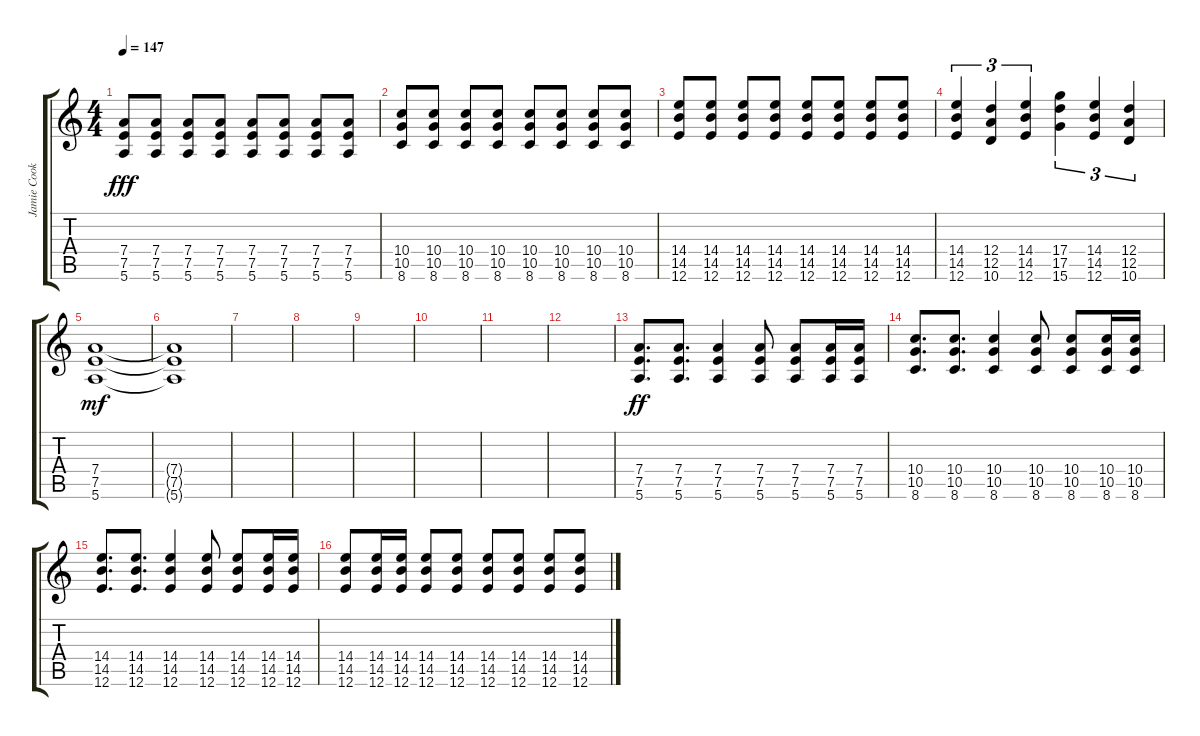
\track ("Jamie Cook" "Jamie Cook") {instrument overdrivenguitar}
\staff {score tabs}
\tuning (E4 B3 G3 D3 A2 E2) {hide}
\ts (4 4)
\tempo 147
\clef g2
\ks c
(7.4 7.5 5.6).8{dy fff} (7.4 7.5 5.6).8 (7.4 7.5 5.6).8 (7.4 7.5 5.6).8 (7.4 7.5 5.6).8 (7.4 7.5 5.6).8 (7.4 7.5 5.6).8 (7.4 7.5 5.6).8 |
(10.4 10.5 8.6).8 (10.4 10.5 8.6).8 (10.4 10.5 8.6).8 (10.4 10.5 8.6).8 (10.4 10.5 8.6).8 (10.4 10.5 8.6).8 (10.4 10.5 8.6).8 (10.4 10.5 8.6).8 |
(14.4 14.5 12.6).8 (14.4 14.5 12.6).8 (14.4 14.5 12.6).8 (14.4 14.5 12.6).8 (14.4 14.5 12.6).8 (14.4 14.5 12.6).8 (14.4 14.5 12.6).8 (14.4 14.5 12.6).8 |
(14.4 14.5 12.6).4{tu (3 2)} (12.4 12.5 10.6).4{tu (3 2)} (14.4 14.5 12.6).4{tu (3 2)} (17.4 17.5 15.6).4{tu (3 2)} (14.4 14.5 12.6).4{tu (3 2)} (12.4 12.5 10.6).4{tu (3 2)} |
(7.4 7.5 5.6).1{dy mf} |
(7.4{t} 7.5{t} 5.6{t}).1 |
|
|
|
|
|
|
(7.4 7.5 5.6).8{d dy ff} (7.4 7.5 5.6).8{d} (7.4 7.5 5.6).4 (7.4 7.5 5.6).8 (7.4 7.5 5.6).8 (7.4 7.5 5.6).16 (7.4 7.5 5.6).16 |
(10.4 10.5 8.6).8{d} (10.4 10.5 8.6).8{d} (10.4 10.5 8.6).4 (10.4 10.5 8.6).8 (10.4 10.5 8.6).8 (10.4 10.5 8.6).16 (10.4 10.5 8.6).16 |
(14.4 14.5 12.6).8{d} (14.4 14.5 12.6).8{d} (14.4 14.5 12.6).4 (14.4 14.5 12.6).8 (14.4 14.5 12.6).8 (14.4 14.5 12.6).16 (14.4 14.5 12.6).16 |
(14.4 14.5 12.6).8 (14.4 14.5 12.6).16 (14.4 14.5 12.6).16 (14.4 14.5 12.6).8 (14.4 14.5 12.6).8 (14.4 14.5 12.6).8 (14.4 14.5 12.6).8 (14.4 14.5 12.6).8 (14.4 14.5 12.6).8
